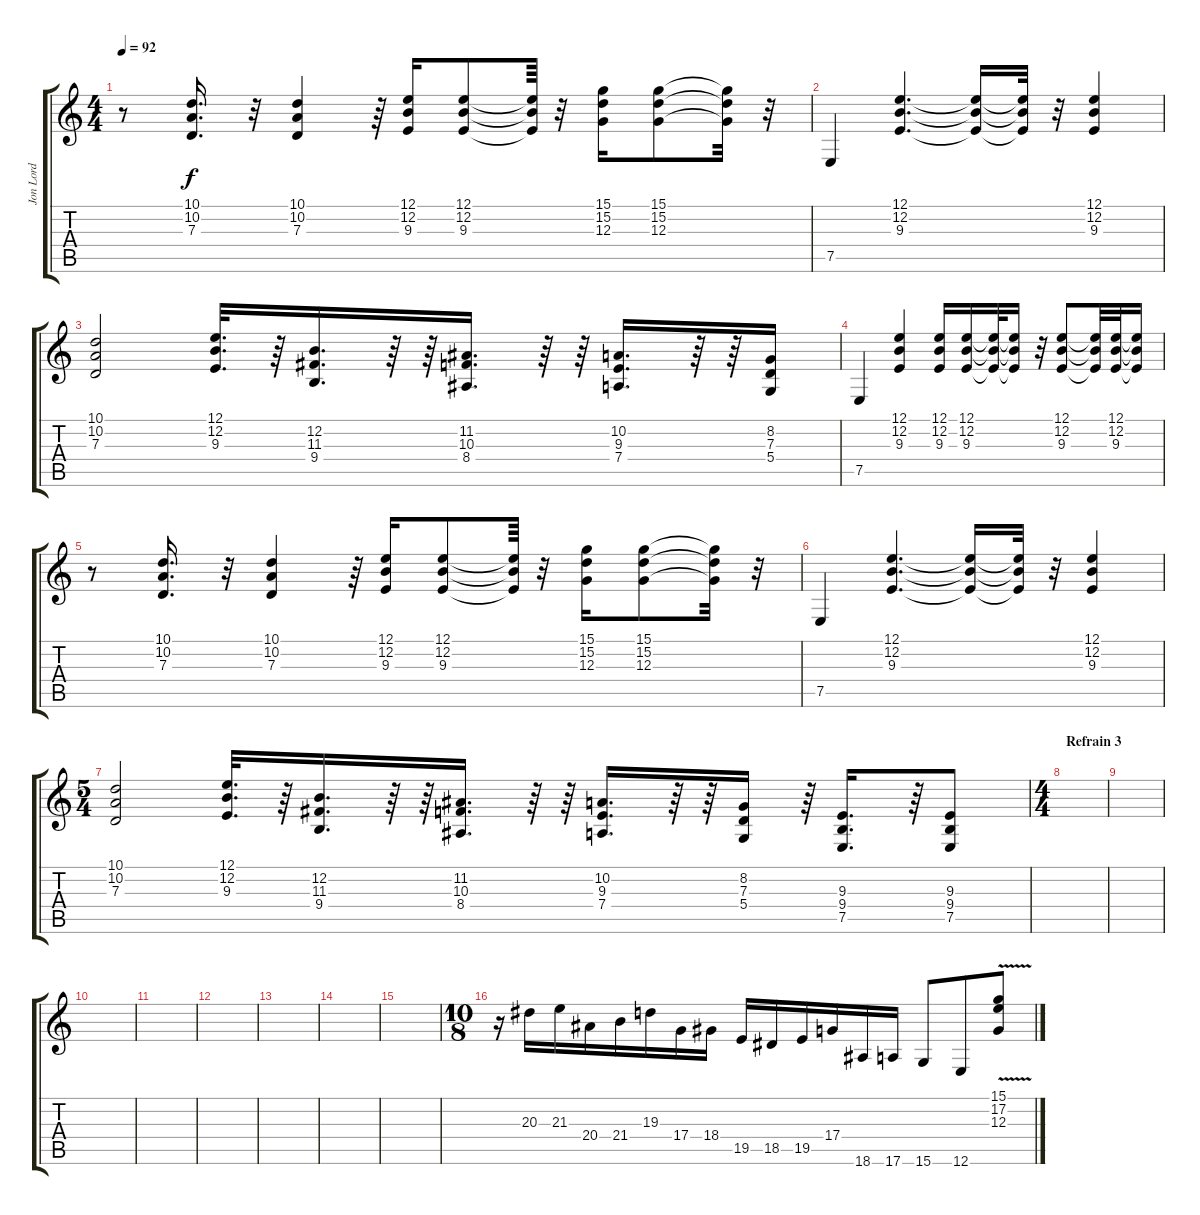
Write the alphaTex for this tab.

\track ("Jon Lord" "Jon Lord") {instrument drawbarorgan}
\staff {score tabs}
\tuning (E4 B3 G3 D3 A2 E2) {hide}
\ts (4 4)
\tempo 92
\clef g2
\ks c
r.8{dy f} (10.1 10.2 7.3).16{d} r.32 (10.1 10.2 7.3).4 r.64 (12.1 12.2 9.3).16 (12.1 12.2 9.3).8 (12.1{t} 12.2{t} 9.3{t}).64 r.32 (15.1 15.2 12.3).16 (15.1 15.2 12.3).8 (15.1{t} 15.2{t} 12.3{t}).32 r.32 |
7.5.4 (12.1 12.2 9.3).4{d} (12.1{t} 12.2{t} 9.3{t}).16 (12.1{t} 12.2{t} 9.3{t}).32 r.32 (12.1 12.2 9.3).4 |
(10.1 10.2 7.3).2 (12.1 12.2 9.3).32{d} r.64 (12.2 11.3 9.4).16{d} r.64 r.64 (11.2 10.3 8.4).16{d} r.64 r.64 (10.2 9.3 7.4).16{d} r.64 r.64 (8.2 7.3 5.4).16 |
7.5.4 (12.1 12.2 9.3).4 (12.1 12.2 9.3).16 (12.1 12.2 9.3).16 (12.1{t} 12.2{t} 9.3{t}).32 (12.1{t} 12.2{t} 9.3{t}).16 r.32 (12.1 12.2 9.3).8 (12.1{t} 12.2{t} 9.3{t}).32 (12.1 12.2 9.3).32 (12.1{t} 12.2{t} 9.3{t}).16 |
r.8 (10.1 10.2 7.3).16{d} r.32 (10.1 10.2 7.3).4 r.64 (12.1 12.2 9.3).16 (12.1 12.2 9.3).8 (12.1{t} 12.2{t} 9.3{t}).64 r.32 (15.1 15.2 12.3).16 (15.1 15.2 12.3).8 (15.1{t} 15.2{t} 12.3{t}).32 r.32 |
7.5.4 (12.1 12.2 9.3).4{d} (12.1{t} 12.2{t} 9.3{t}).16 (12.1{t} 12.2{t} 9.3{t}).32 r.32 (12.1 12.2 9.3).4 |
\ts (5 4)
(10.1 10.2 7.3).2 (12.1 12.2 9.3).32{d} r.64 (12.2 11.3 9.4).16{d} r.64 r.64 (11.2 10.3 8.4).16{d} r.64 r.64 (10.2 9.3 7.4).16{d} r.64 r.64 (8.2 7.3 5.4).16 r.64 (9.3 9.4 7.5).16{d} r.64 (9.3 9.4 7.5).8 |
\ts (4 4)
\section ("" "Refrain 3")
|
|
|
|
|
|
|
|
\ts (10 8)
r.16 20.3.16 21.3.16 20.4.16 21.4.16 19.3.16 17.4.16 18.4.16 19.5.16 18.5.16 19.5.16 17.4.16 18.6.16 17.6.16 15.6.8 12.6.8 (15.1{v} 17.2 12.3).8
